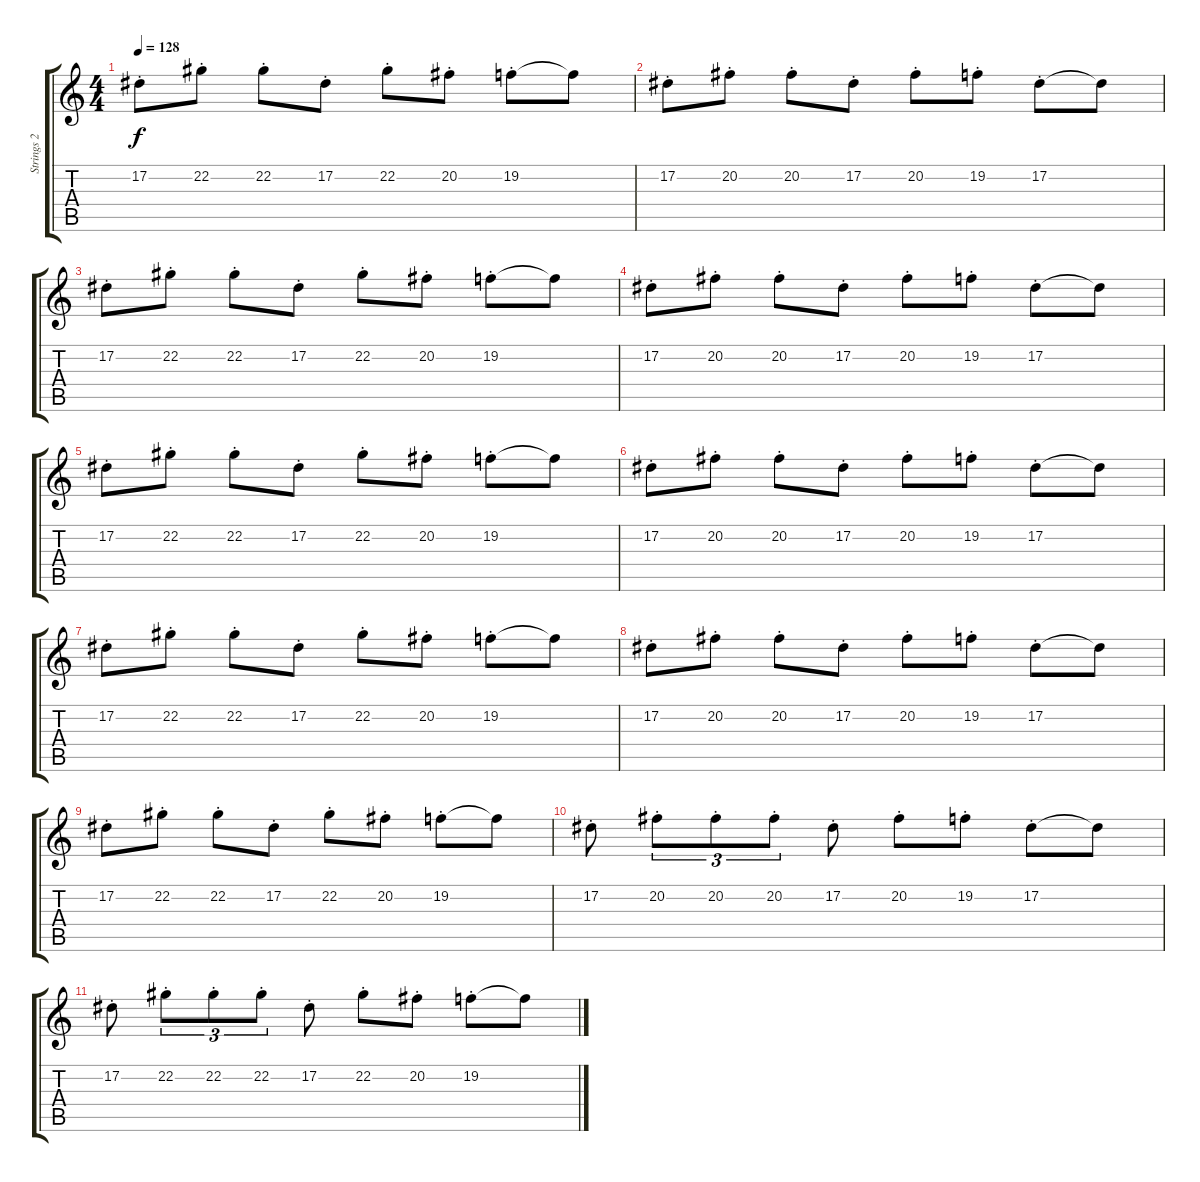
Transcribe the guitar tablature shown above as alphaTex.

\track ("Strings 2" "Strings 2") {instrument stringensemble1}
\staff {score tabs}
\tuning (Eb4 Bb3 Gb3 Db3 Ab2 Eb2) {hide}
\ts (4 4)
\tempo 128
\clef g2
\ks c
17.2{st}.8{dy f} 22.2{st}.8 22.2{st}.8 17.2{st}.8 22.2{st}.8 20.2{st}.8 19.2{st}.8 19.2{t}.8 |
17.2{st}.8 20.2{st}.8 20.2{st}.8 17.2{st}.8 20.2{st}.8 19.2{st}.8 17.2{st}.8 17.2{t}.8 |
17.2{st}.8 22.2{st}.8 22.2{st}.8 17.2{st}.8 22.2{st}.8 20.2{st}.8 19.2{st}.8 19.2{t}.8 |
17.2{st}.8 20.2{st}.8 20.2{st}.8 17.2{st}.8 20.2{st}.8 19.2{st}.8 17.2{st}.8 17.2{t}.8 |
17.2{st}.8 22.2{st}.8 22.2{st}.8 17.2{st}.8 22.2{st}.8 20.2{st}.8 19.2{st}.8 19.2{t}.8 |
17.2{st}.8 20.2{st}.8 20.2{st}.8 17.2{st}.8 20.2{st}.8 19.2{st}.8 17.2{st}.8 17.2{t}.8 |
17.2{st}.8 22.2{st}.8 22.2{st}.8 17.2{st}.8 22.2{st}.8 20.2{st}.8 19.2{st}.8 19.2{t}.8 |
17.2{st}.8 20.2{st}.8 20.2{st}.8 17.2{st}.8 20.2{st}.8 19.2{st}.8 17.2{st}.8 17.2{t}.8 |
17.2{st}.8 22.2{st}.8 22.2{st}.8 17.2{st}.8 22.2{st}.8 20.2{st}.8 19.2{st}.8 19.2{t}.8 |
17.2{st}.8 20.2{st}.8{tu (3 2)} 20.2{st}.8{tu (3 2)} 20.2{st}.8{tu (3 2)} 17.2{st}.8 20.2{st}.8 19.2{st}.8 17.2{st}.8 17.2{t}.8 |
17.2{st}.8 22.2{st}.8{tu (3 2)} 22.2{st}.8{tu (3 2)} 22.2{st}.8{tu (3 2)} 17.2{st}.8 22.2{st}.8 20.2{st}.8 19.2{st}.8 19.2{t}.8
